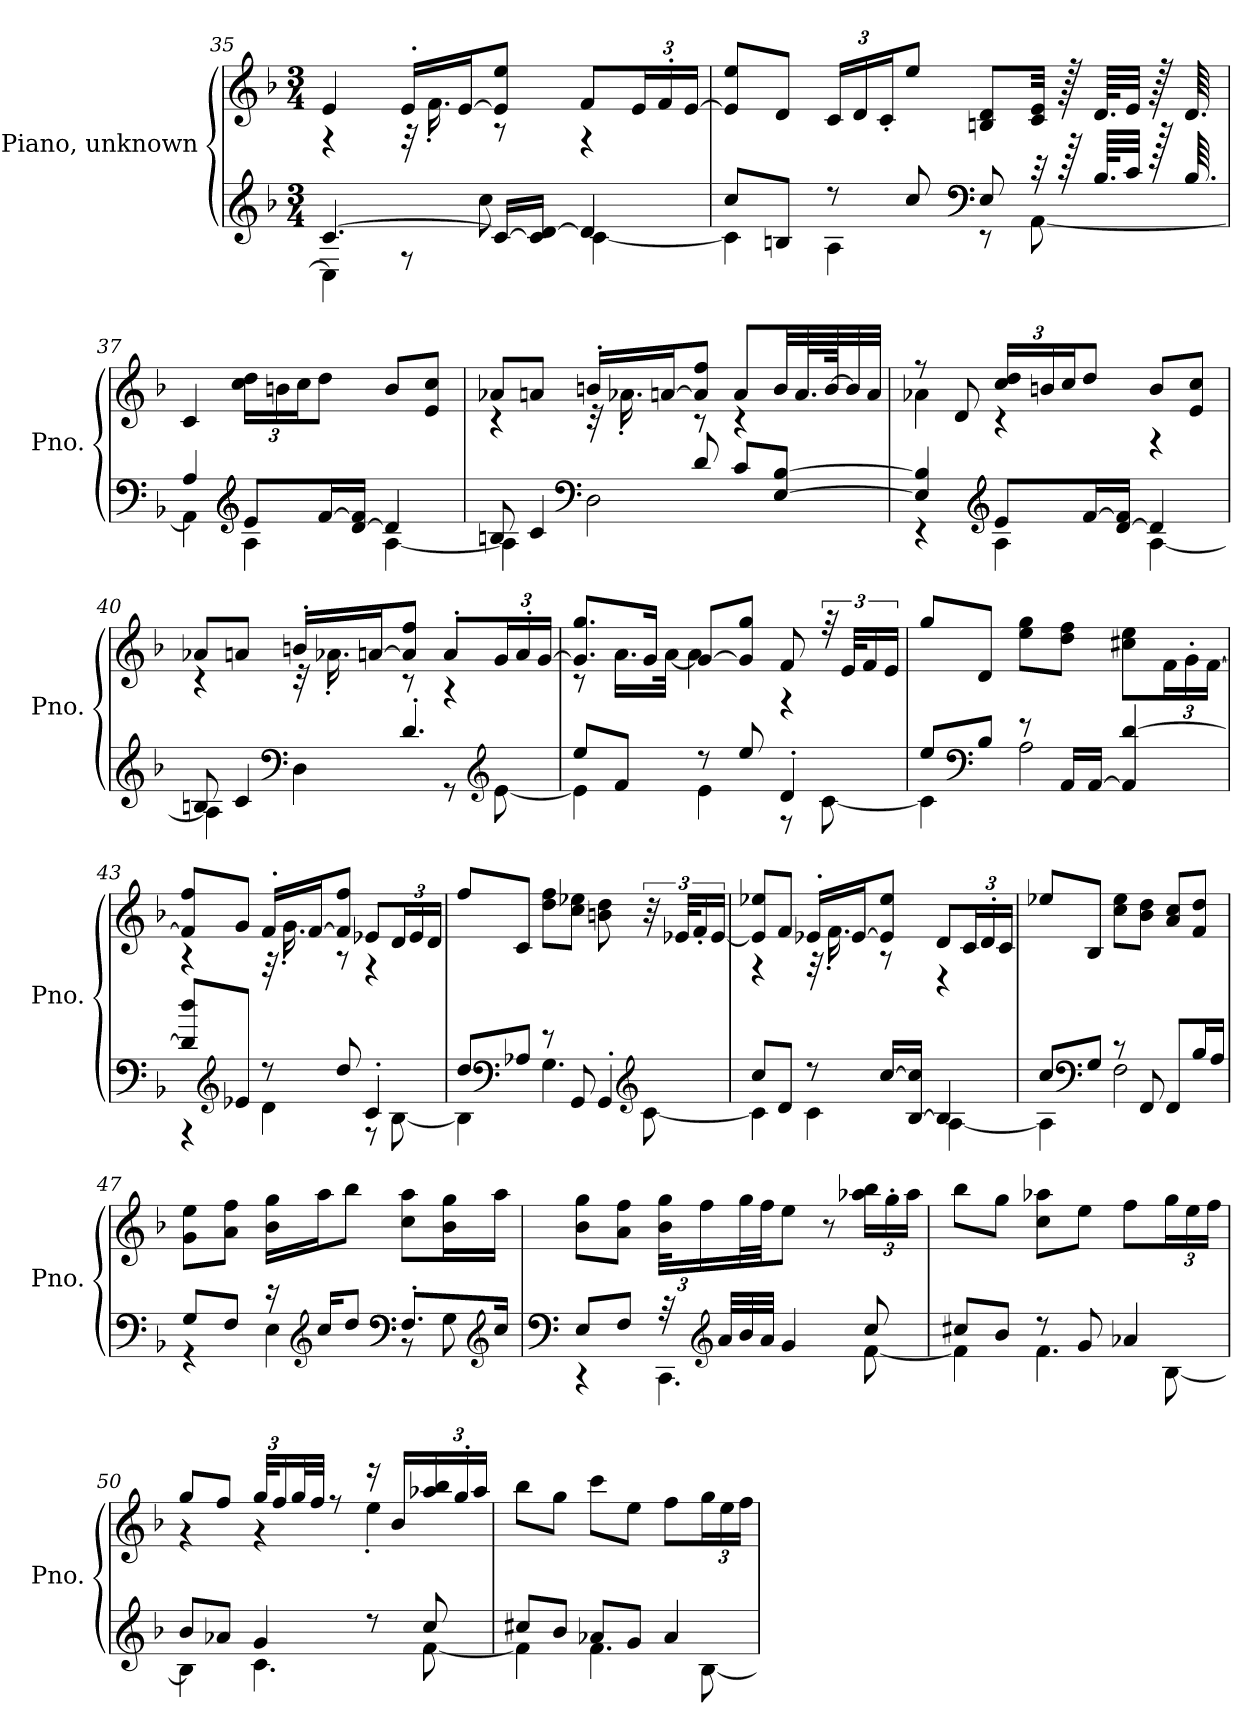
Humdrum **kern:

**kern	**kern
*part1	*part1
*staff2	*staff1
*I"Piano, unknown	*
*I'Pno.	*
*clefG2	*clefG2
*k[b-]	*k[b-]
*M3/4	*M3/4
=35	=35
*^	*^
[4.c/	4C\]	4e/	4r
.	8r	16e'/LL	32r
.	.	.	16.f'\
.	.	[16e/J	.
16c/LL_	8cc\	8e/] 8ee/J	8r
16c/] [16d/JJ	.	.	.
4d/]	[4c\	8f/L	4r
*	*	*Xbrackettup	*
.	.	24e/L	.
.	.	24f'/	.
.	.	[24e/JJ	.
*	*	*v	*v
!!LO:LB:g=z
=36	=36	=36
8cc/L	4c\]	8e/] 8ee/L
8Bn/J	.	8d/J
8r	4A\	24c/LL
.	.	24d/
.	.	24c'/J
8cc/	.	8ee/J
*clefF4	*	*
8E/	8r	8Bn/ 8d/L
32r	[8AA\	32c/ 32e/Jkk
128r	.	128r
64.B/KLLL	.	64.d/KLLL
32c/JJJ	.	32e/JJJ
128r	.	128r
64.B/	.	64.d/
=37	=37	=37
4A/	4AA\]	4c/
*clefG2	*	*
8e/L	4A\	24cc\ 24dd\LL
.	.	24bn\
.	.	24cc\J
[16f/L	.	8dd\J
[16d/ 16f/]JJ	.	.
4d/]	[4A\	8b/L
.	.	8e/ 8cc/J
!!LO:LB:g=z
=38	=38	=38
*	*	*^
8Bn/	4A\]	8a-X/L	4r
4c/	.	8an/J	.
*clefF4	*	*	*
.	2D\	16bn'/LL	32r
.	.	.	16.a-X'\
.	.	[16an/J	.
8d/	.	8a/] 8ff/J	8r
8c/L	.	8a/L	4r
[8E/ [8B/J	.	32b/LL	.
.	.	64.a/L	.
.	.	[128b/JK	.
.	.	32b/]	.
.	.	32a/JJJ	.
=39	=39	=39	=39
4E/] 4B/]	4r	8r	4a-X\
.	.	8d/	.
*clefG2	*	*	*
8e/L	4A\	24cc/ 24dd/LL	4r
.	.	24bn/	.
.	.	24cc/J	.
[16f/L	.	8dd/J	.
[16d/ 16f/]JJ	.	.	.
4d/]	[4A\	8b/L	4r
.	.	8e/ 8cc/J	.
!!LO:LB:g=z	!!
=40	=40	=40	=40
8Bn/	4A\]	8a-X/L	4r
4c/	.	8an/J	.
*clefF4	*	*	*
.	4D\	16bn'/LL	32r
.	.	.	16.a-X'\
.	.	[16an/J	.
4.d'/	.	8a/] 8ff/J	8r
.	8r	8a'/L	4r
*clefG2	*	*	*
.	[8e\	24g/L	.
.	.	24a'/	.
.	.	[24g/JJ	.
=41	=41	=41	=41
8ee/L	4e\]	8.g/] 8.gg/L	8r
8f/J	.	.	16.a\LL
.	.	16g/Jk	.
.	.	.	[32a\JJk
8r	4e\	[8g/L	4a\]
8ee/	.	8g/] 8gg/J	.
4d'/	8r	8f/	4r
*	*	*brackettup	*
.	[8c\	48r	.
.	.	48e/KLL	.
.	.	24f/	.
.	.	24e/JJ	.
*	*	*v	*v
=42	=42	=42
8ee/L	4c\]	8gg/L
*clefF4	*	*
8B-/J	.	8d/J
8r	2A\	8ee\ 8gg\L
16AA/LL	.	8dd\ 8ff\J
[16AA/JJ	.	.
4AA/] [4d/	.	8cc#X\ 8ee\L
*	*	*Xbrackettup
.	.	24f\L
.	.	24g'\
.	.	[24f\JJ
!!LO:LB:g=z
=43	=43	=43
*	*	*^
8d/] 8dd/L	4r	8f/] 8ff/L	4r
*clefG2	*	*	*
8e-X/J	.	8g/J	.
8r	4d\	16f'/LL	32r
.	.	.	16.g'\
.	.	[16f/J	.
8dd/	.	8f/] 8ff/J	8r
4c'/	8r	8e-X/L	4r
.	[8B-\	24d/L	.
.	.	24e-/	.
.	.	24d/JJ	.
*	*	*v	*v
=44	=44	=44
8dd/L	4B-\]	8ff/L
*clefF4	*	*
8A-X/J	.	8c/J
8r	4.G\	8dd\ 8ff\L
8GG/	.	8cc\ 8ee-X\J
4GG'/	.	8bn\ 8dd\
*clefG2	*	*
*	*	*brackettup
.	[8c\	48r
.	.	48e-X/KLL
.	.	24f'/
.	.	[24e-/JJ
=45	=45	=45
*	*	*^
8cc/L	4c\]	8e-/] 8ee-X/L	4r
8d/J	.	8f/J	.
8r	4c\	16e-X'/LL	32r
.	.	.	16.f'\
.	.	[16e-/J	.
[16cc/LL	.	8e-/] 8ee-/J	8r
[16B-/ 16cc/]JJ	.	.	.
4B-/]	[4A\	8d/L	4r
*	*	*Xbrackettup	*
.	.	24c/L	.
.	.	24d'/	.
.	.	24c/JJ	.
*	*	*v	*v
!!LO:PB:g=z
=46	=46	=46
8cc/L	4A\]	8ee-X/L
*clefF4	*	*
8G/J	.	8B-/J
8r	2F\	8cc\ 8ee-\L
8FF/	.	8b-\ 8dd\J
8FF/L	.	8a/ 8cc/L
16B-/L	.	8f/ 8dd/J
16A/JJ	.	.
=47	=47	=47
8G/L	4r	8g\ 8ee\L
8F/J	.	8a\ 8ff\J
16r	4E\	16b-\ 16gg\LL
*clefG2	*	*
16cc/KL	.	16aa\J
8dd/J	.	8bb-\J
*clefF4	*	*
8.F'/L	8r	8cc\ 8aa\L
.	8G\	16b-\ 16gg\L
*clefG2	*	*
16cc/Jk	.	16aa\JJ
=48	=48	=48
*clefF4	*	*
8E/L	4r	8b-\ 8gg\L
8F/J	.	8a\ 8ff\J
32r	4.CC\	48b-\ 48gg\KLL
.	.	24ff\
*clefG2	*	*
32a/LLL	.	.
32b-/	.	32gg\L
32a/JJJ	.	32ff\JJ
4g/	.	8ee\J
.	.	8r
8cc/	[8f\	24aa-X\ 24bb-\LL
.	.	24gg'\
.	.	24aa-\JJ
!!LO:LB:g=z
=49	=49	=49
8cc#X/L	4f\]	8bb-\L
8b-/J	.	8gg\J
8r	4.f\	8cc\ 8aa-X\L
8g/	.	8ee\J
4a-X/	.	8ff\L
.	[8B-\	24gg\L
.	.	24ee\
.	.	24ff\JJ
=50	=50	=50
*	*	*^
8b-/L	4B-\]	8gg/L	4r
8a-X/J	.	8ff/J	.
4g/	4.c\	48gg/KLL	4r
.	.	24ff/	.
.	.	32gg/L	.
.	.	32ff/JJJ	.
.	.	8r	.
8r	.	16r	4ee'\
.	.	16b-/LL	.
8cc/	[8f\	24aa-X/ 24bb-/	.
.	.	24gg'/	.
.	.	24aa-/JJ	.
*	*	*v	*v
=51	=51	=51
8cc#X/L	4f\]	8bb-\L
8b-/J	.	8gg\J
8a-X/L	4.f\	8ccc\L
8g/J	.	8ee\J
4a-/	.	8ff\L
.	[8B-\	24gg\L
.	.	24ee\
.	.	24ff\JJ
*v	*v	*
=	=
*-	*-
